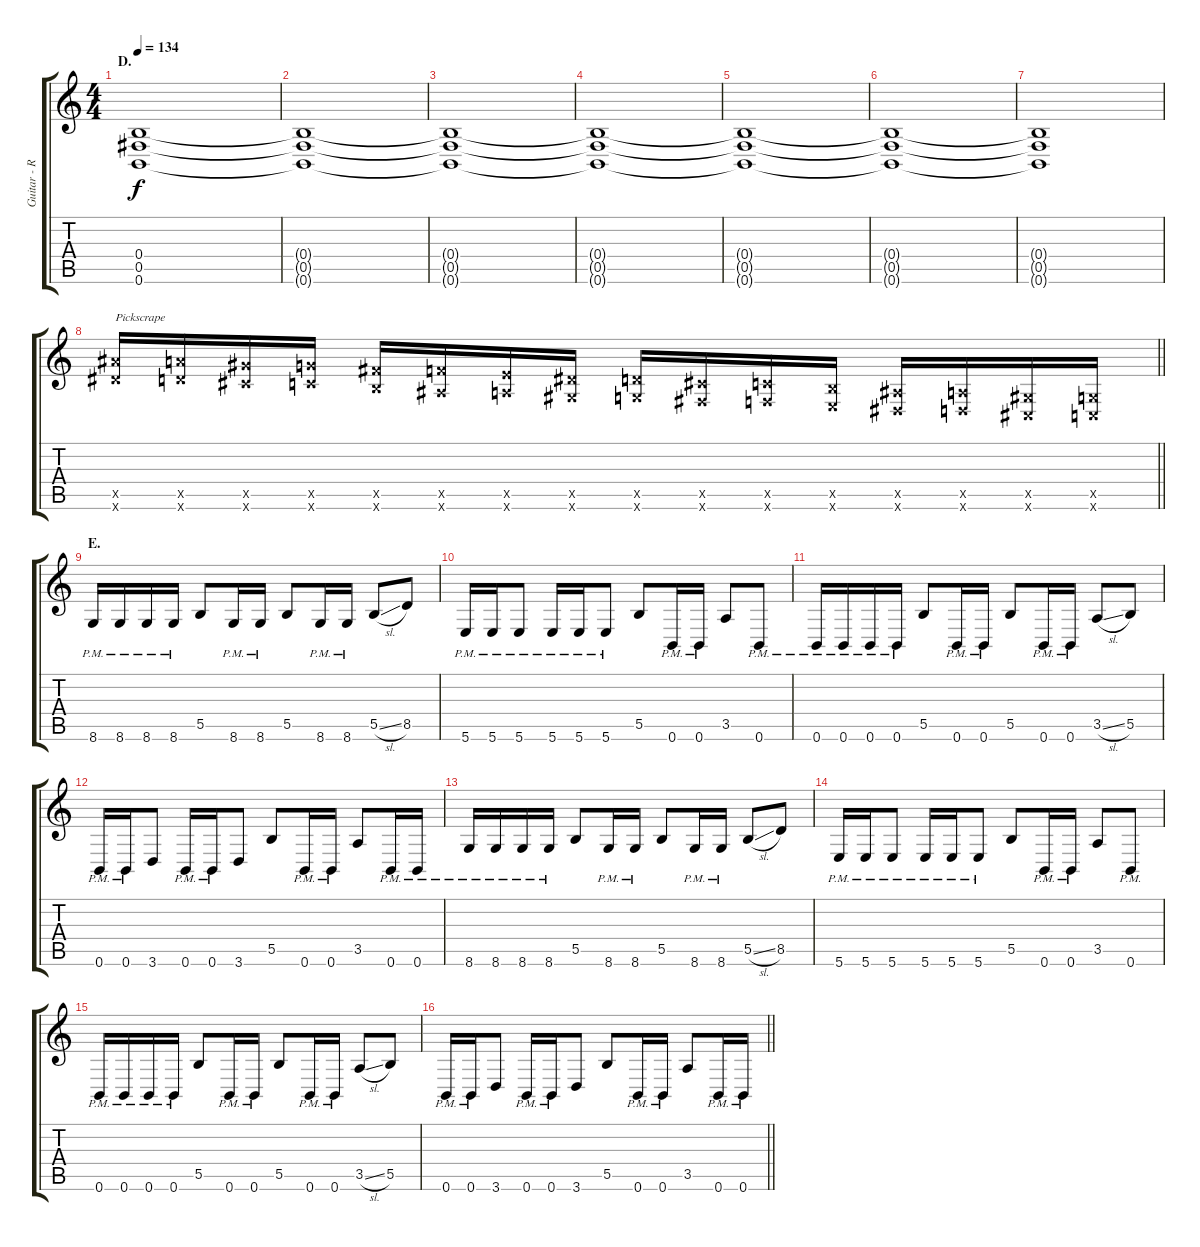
\track ("Guitar - Right" "Guitar - R") {instrument distortionguitar}
\staff {score tabs}
\tuning (Db4 Ab3 E3 B2 Gb2 B1) {hide}
\ts (4 4)
\section ("" "D.")
\tempo 134
\clef g2
\ks c
(0.4 0.5 0.6).1{dy f} |
(0.4{t} 0.5{t} 0.6{t}).1 |
(0.4{t} 0.5{t} 0.6{t}).1{volume 10} |
(0.4{t} 0.5{t} 0.6{t}).1 |
(0.4{t} 0.5{t} 0.6{t}).1 |
(0.4{t} 0.5{t} 0.6{t}).1 |
(0.4{t} 0.5{t} 0.6{t}).1 |
\barLineRight lightlight
(16.5{x} 16.6{x}).16{txt "Pickscrape" volume 16 instrument guitarfretnoise} (15.5{x} 15.6{x}).16 (14.5{x} 14.6{x}).16 (13.5{x} 13.6{x}).16 (12.5{x} 12.6{x}).16 (11.5{x} 11.6{x}).16 (10.5{x} 10.6{x}).16 (9.5{x} 9.6{x}).16 (8.5{x} 8.6{x}).16 (7.5{x} 7.6{x}).16 (6.5{x} 6.6{x}).16 (5.5{x} 5.6{x}).16 (4.5{x} 4.6{x}).16 (3.5{x} 3.6{x}).16 (2.5{x} 2.6{x}).16 (1.5{x} 1.6{x}).16 |
\section ("" "E.")
8.6{pm}.16{volume 14 instrument distortionguitar} 8.6{pm}.16 8.6{pm}.16 8.6{pm}.16 5.5.8 8.6{pm}.16 8.6{pm}.16 5.5.8 8.6{pm}.16 8.6{pm}.16 5.5{sl}.8 8.5.8 |
5.6{pm}.16 5.6{pm}.16 5.6{pm}.8 5.6{pm}.16 5.6{pm}.16 5.6{pm}.8 5.5.8 0.6{pm}.16 0.6{pm}.16 3.5.8 0.6{pm}.8 |
0.6{pm}.16 0.6{pm}.16 0.6{pm}.16 0.6{pm}.16 5.5.8 0.6{pm}.16 0.6{pm}.16 5.5.8 0.6{pm}.16 0.6{pm}.16 3.5{sl}.8 5.5.8 |
0.6{pm}.16 0.6{pm}.16 3.6.8 0.6{pm}.16 0.6{pm}.16 3.6.8 5.5.8 0.6{pm}.16 0.6{pm}.16 3.5.8 0.6{pm}.16 0.6{pm}.16 |
8.6{pm}.16 8.6{pm}.16 8.6{pm}.16 8.6{pm}.16 5.5.8 8.6{pm}.16 8.6{pm}.16 5.5.8 8.6{pm}.16 8.6{pm}.16 5.5{sl}.8 8.5.8 |
5.6{pm}.16 5.6{pm}.16 5.6{pm}.8 5.6{pm}.16 5.6{pm}.16 5.6{pm}.8 5.5.8 0.6{pm}.16 0.6{pm}.16 3.5.8 0.6{pm}.8 |
0.6{pm}.16 0.6{pm}.16 0.6{pm}.16 0.6{pm}.16 5.5.8 0.6{pm}.16 0.6{pm}.16 5.5.8 0.6{pm}.16 0.6{pm}.16 3.5{sl}.8 5.5.8 |
\barLineRight lightlight
0.6{pm}.16 0.6{pm}.16 3.6.8 0.6{pm}.16 0.6{pm}.16 3.6.8 5.5.8 0.6{pm}.16 0.6{pm}.16 3.5.8 0.6{pm}.16 0.6{pm}.16
